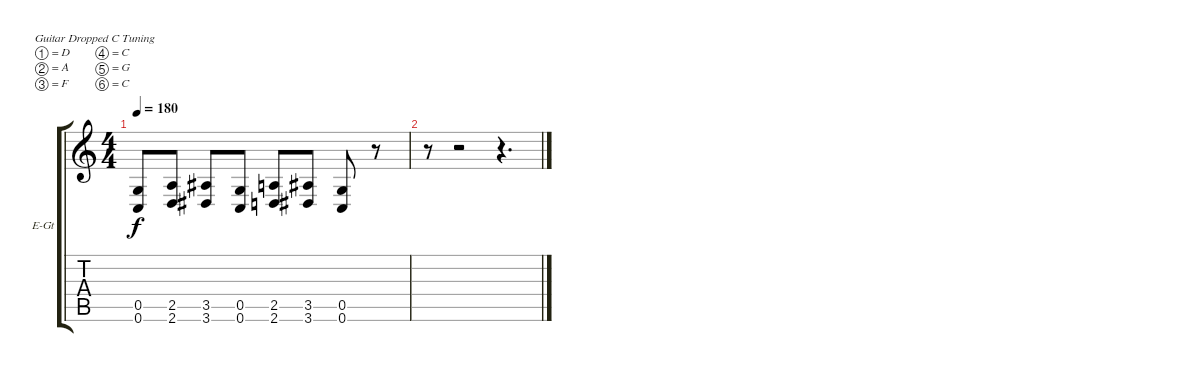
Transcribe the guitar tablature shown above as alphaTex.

\bracketExtendMode groupsimilarinstruments
\firstSystemTrackNameOrientation horizontal
\otherSystemsTrackNameOrientation horizontal
\track ("Utwór 2" "E-Gt") {instrument distortionguitar}
\staff {score tabs}
\tuning (D4 A3 F3 C3 G2 C2)
\ts (4 4)
\tempo 180
\clef g2
\ks c
(0.5 0.6).8{dy f} (2.5 2.6).8 (3.5 3.6).8 (0.5 0.6).8 (2.5 2.6).8 (3.5 3.6).8 (0.5 0.6).8 r.8 |
r.8 r.2 r.4{d}
